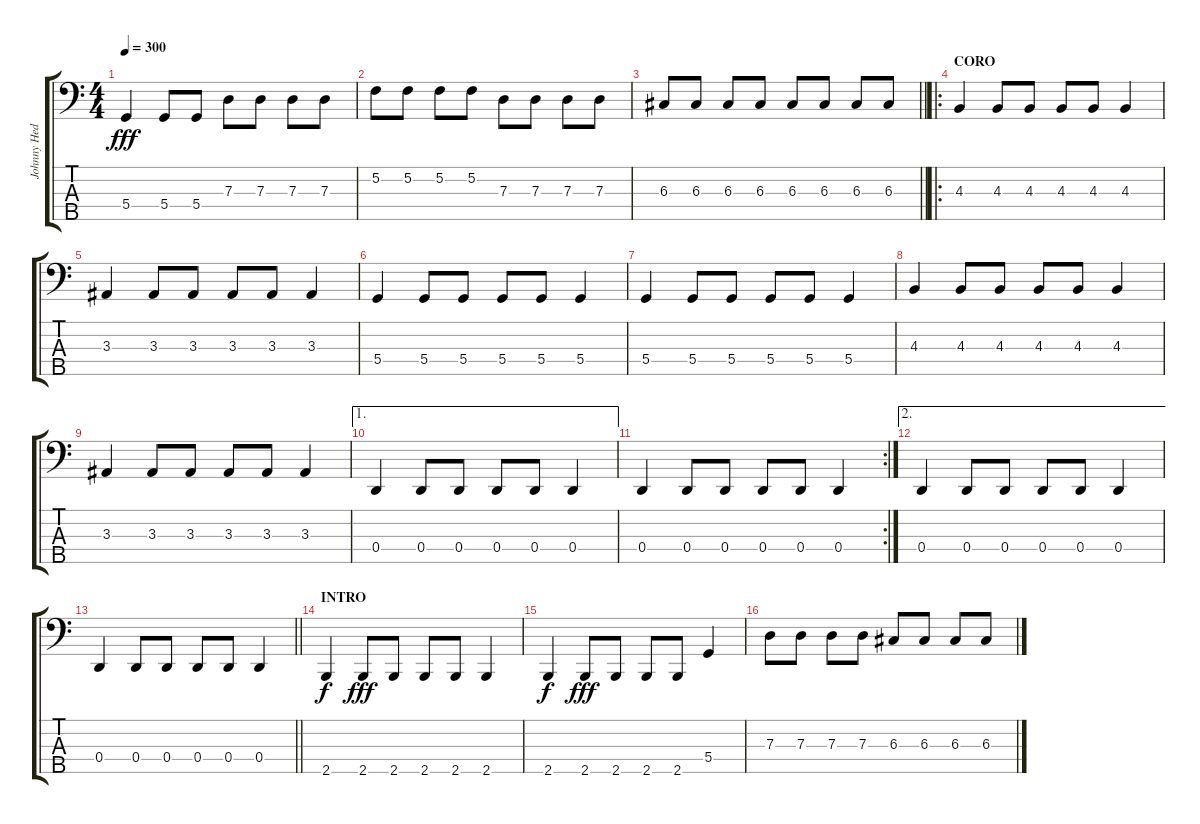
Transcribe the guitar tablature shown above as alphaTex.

\track ("Johnny Hedlund" "Johnny Hed") {instrument electricbassfinger}
\staff {score tabs}
\tuning (F2 C2 G1 D1 A0) {hide}
\ts (4 4)
\tempo 300
\clef f4
\ks c
5.4.4{dy fff} 5.4.8 5.4.8 7.3.8 7.3.8 7.3.8 7.3.8 |
5.2.8 5.2.8 5.2.8 5.2.8 7.3.8 7.3.8 7.3.8 7.3.8 |
\barLineRight lightlight
6.3.8 6.3.8 6.3.8 6.3.8 6.3.8 6.3.8 6.3.8 6.3.8 |
\ro
\section ("" "CORO")
4.3.4 4.3.8 4.3.8 4.3.8 4.3.8 4.3.4 |
3.3.4 3.3.8 3.3.8 3.3.8 3.3.8 3.3.4 |
5.4.4 5.4.8 5.4.8 5.4.8 5.4.8 5.4.4 |
5.4.4 5.4.8 5.4.8 5.4.8 5.4.8 5.4.4 |
4.3.4 4.3.8 4.3.8 4.3.8 4.3.8 4.3.4 |
3.3.4 3.3.8 3.3.8 3.3.8 3.3.8 3.3.4 |
\ae 1
0.4.4 0.4.8 0.4.8 0.4.8 0.4.8 0.4.4 |
\rc 2
0.4.4 0.4.8 0.4.8 0.4.8 0.4.8 0.4.4 |
\ae 2
0.4.4 0.4.8 0.4.8 0.4.8 0.4.8 0.4.4 |
\barLineRight lightlight
0.4.4 0.4.8 0.4.8 0.4.8 0.4.8 0.4.4 |
\section ("" "INTRO")
2.5.4{dy f} 2.5.8{dy fff} 2.5.8 2.5.8 2.5.8 2.5.4 |
2.5.4{dy f} 2.5.8{dy fff} 2.5.8 2.5.8 2.5.8 5.4.4 |
7.3.8 7.3.8 7.3.8 7.3.8 6.3.8 6.3.8 6.3.8 6.3.8
